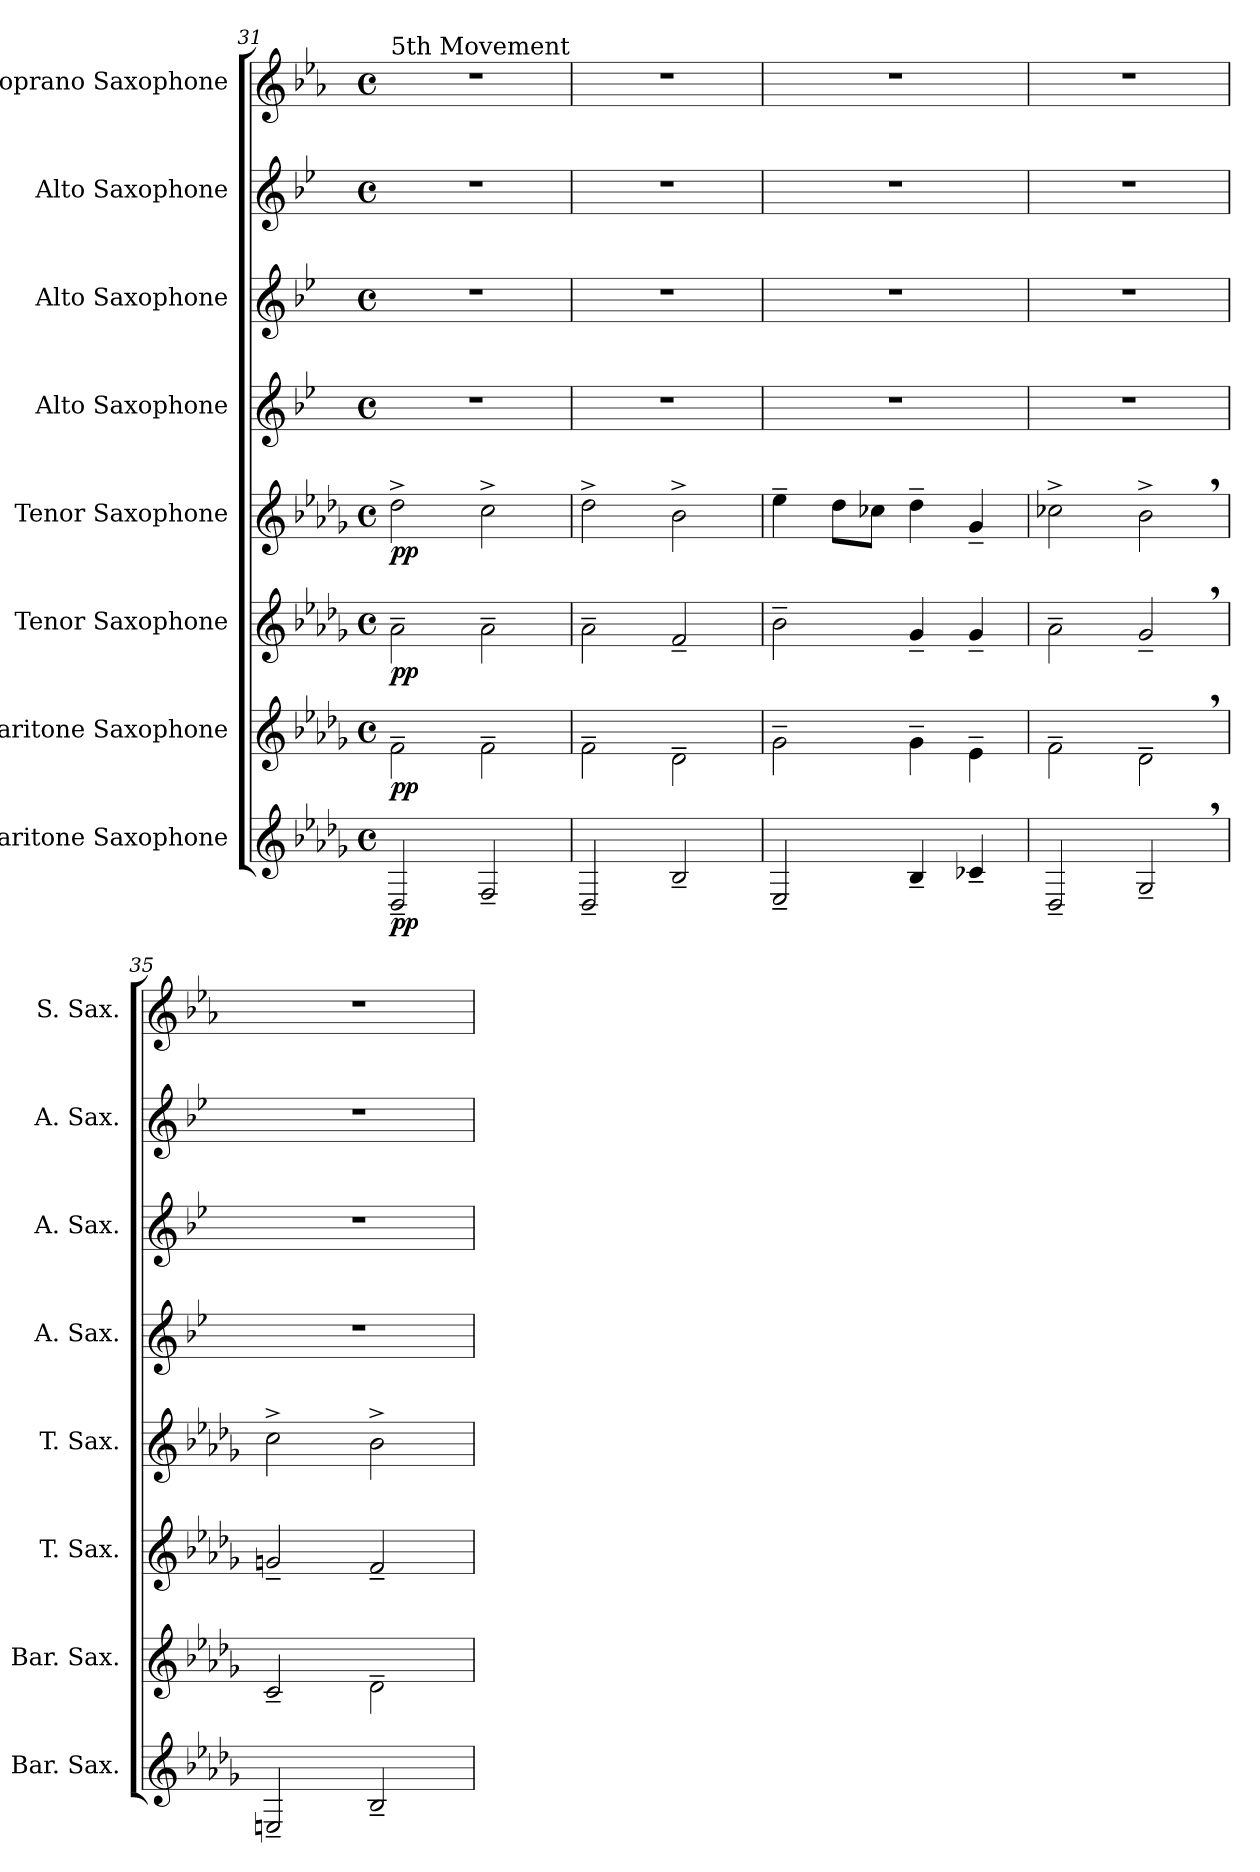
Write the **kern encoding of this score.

**kern	**dynam	**kern	**dynam	**kern	**dynam	**kern	**dynam	**kern	**kern	**kern	**kern
*part8	*part8	*part7	*part7	*part6	*part6	*part5	*part5	*part4	*part3	*part2	*part1
*staff8	*staff8	*staff7	*staff7	*staff6	*staff6	*staff5	*staff5	*staff4	*staff3	*staff2	*staff1
*I"Baritone Saxophone	*	*I"Baritone Saxophone	*	*I"Tenor Saxophone	*	*I"Tenor Saxophone	*	*I"Alto Saxophone	*I"Alto Saxophone	*I"Alto Saxophone	*I"Soprano Saxophone
*I'Bar. Sax.	*	*I'Bar. Sax.	*	*I'T. Sax.	*	*I'T. Sax.	*	*I'A. Sax.	*I'A. Sax.	*I'A. Sax.	*I'S. Sax.
*clefG2	*	*clefG2	*	*clefG2	*	*clefG2	*	*clefG2	*clefG2	*clefG2	*clefG2
*ITrd12c21	*	*ITrd12c21	*	*ITrd8c14	*	*ITrd8c14	*	*ITrd5c9	*ITrd5c9	*ITrd5c9	*ITrd1c2
*k[b-e-a-d-g-]	*	*k[b-e-a-d-g-]	*	*k[b-e-a-d-g-]	*	*k[b-e-a-d-g-]	*	*k[b-e-a-d-g-]	*k[b-e-a-d-g-]	*k[b-e-a-d-g-]	*k[b-e-a-d-g-]
*M4/4	*	*M4/4	*	*M4/4	*	*M4/4	*	*M4/4	*M4/4	*M4/4	*M4/4
*met(c)	*	*met(c)	*	*met(c)	*	*met(c)	*	*met(c)	*met(c)	*met(c)	*met(c)
*MM60	*	*MM60	*	*MM60	*	*MM60	*	*MM60	*MM60	*MM60	*MM60
=31	=31	=31	=31	=31	=31	=31	=31	=31	=31	=31	=31
!	!	!	!	!	!	!	!	!	!	!	!LO:TX:a:t=5th Movement
!	!LO:DY:b	!	!LO:DY:b	!	!LO:DY:b	!	!LO:DY:b	!	!	!	!
2DD-~/	pp	2F~\	pp	2A-~\	pp	2d-^\	pp	1r	1r	1r	1r
2FF~/	.	2F~\	.	2A-~\	.	2c^\	.	.	.	.	.
=32	=32	=32	=32	=32	=32	=32	=32	=32	=32	=32	=32
2DD-~/	.	2F~\	.	2A-~\	.	2d-^\	.	1r	1r	1r	1r
2BB-~/	.	2D-~\	.	2F~/	.	2B-^\	.	.	.	.	.
=33	=33	=33	=33	=33	=33	=33	=33	=33	=33	=33	=33
2EE-~/	.	2G-~\	.	2B-~\	.	4e-~\	.	1r	1r	1r	1r
.	.	.	.	.	.	8d-\L	.	.	.	.	.
.	.	.	.	.	.	8c-X\J	.	.	.	.	.
4BB-~/	.	4G-~\	.	4G-~/	.	4d-~\	.	.	.	.	.
4C-X~/	.	4E-~\	.	4G-~/	.	4G-~/	.	.	.	.	.
!!LO:PB:g=z
=34	=34	=34	=34	=34	=34	=34	=34	=34	=34	=34	=34
2DD-~/	.	2F~\	.	2A-~\	.	2c-X^\	.	1r	1r	1r	1r
2GG-~,/	.	2D-~,\	.	2G-~,/	.	2B-^,\	.	.	.	.	.
=35	=35	=35	=35	=35	=35	=35	=35	=35	=35	=35	=35
2EEn~/	.	2C~/	.	2Gn~/	.	2c^\	.	1r	1r	1r	1r
2BB-~/	.	2D-~\	.	2F~/	.	2B-^\	.	.	.	.	.
=	=	=	=	=	=	=	=	=	=	=	=
*-	*-	*-	*-	*-	*-	*-	*-	*-	*-	*-	*-
